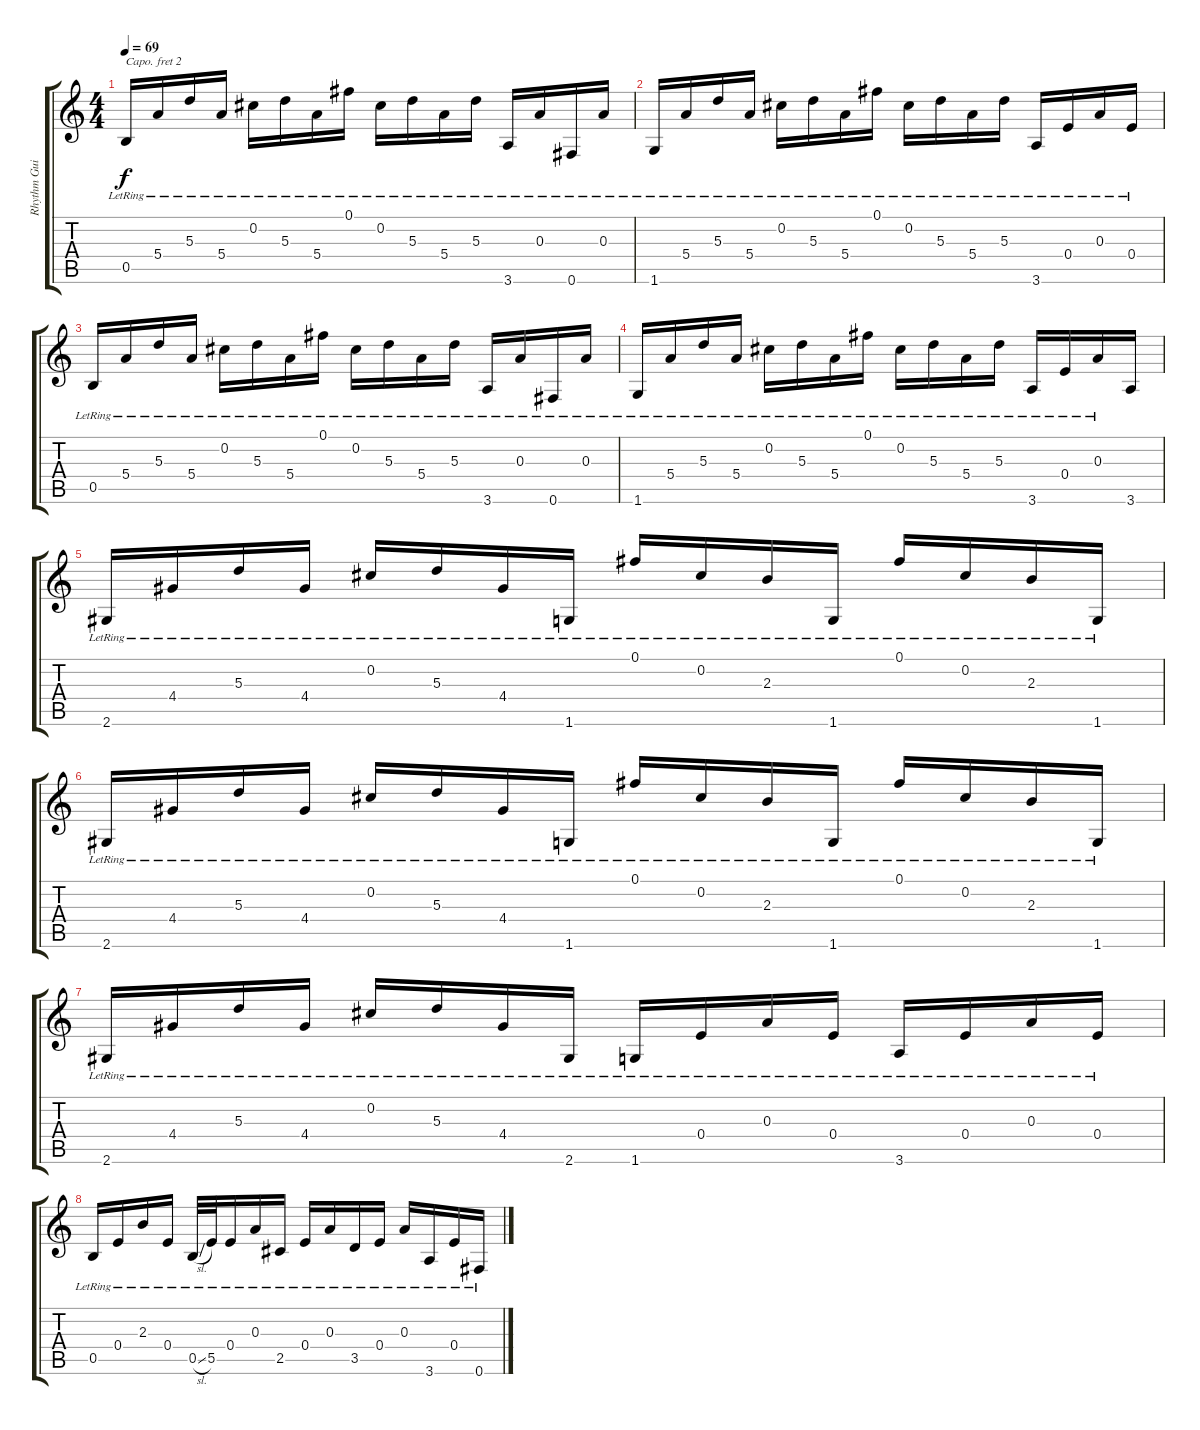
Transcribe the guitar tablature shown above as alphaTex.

\track ("Rhythm Guitar" "Rhythm Gui") {instrument electricguitarjazz}
\staff {score tabs}
\capo 2
\tuning (E4 B3 G3 D3 A2 E2) {hide}
\ts (4 4)
\tempo 69
\clef g2
\ks c
0.5{lr}.16{dy f} 5.4{lr}.16 5.3{lr}.16 5.4{lr}.16 0.2{lr}.16 5.3{lr}.16 5.4{lr}.16 0.1{lr}.16 0.2{lr}.16 5.3{lr}.16 5.4{lr}.16 5.3{lr}.16 3.6{lr}.16 0.3{lr}.16 0.6{lr}.16 0.3{lr}.16 |
1.6{lr}.16 5.4{lr}.16 5.3{lr}.16 5.4{lr}.16 0.2{lr}.16 5.3{lr}.16 5.4{lr}.16 0.1{lr}.16 0.2{lr}.16 5.3{lr}.16 5.4{lr}.16 5.3{lr}.16 3.6{lr}.16 0.4{lr}.16 0.3{lr}.16 0.4{lr}.16 |
0.5{lr}.16 5.4{lr}.16 5.3{lr}.16 5.4{lr}.16 0.2{lr}.16 5.3{lr}.16 5.4{lr}.16 0.1{lr}.16 0.2{lr}.16 5.3{lr}.16 5.4{lr}.16 5.3{lr}.16 3.6{lr}.16 0.3{lr}.16 0.6{lr}.16 0.3{lr}.16 |
1.6{lr}.16 5.4{lr}.16 5.3{lr}.16 5.4{lr}.16 0.2{lr}.16 5.3{lr}.16 5.4{lr}.16 0.1{lr}.16 0.2{lr}.16 5.3{lr}.16 5.4{lr}.16 5.3{lr}.16 3.6{lr}.16 0.4{lr}.16 0.3{lr}.16 3.6.16 |
2.6{lr}.16 4.4{lr}.16 5.3{lr}.16 4.4{lr}.16 0.2{lr}.16 5.3{lr}.16 4.4{lr}.16 1.6{lr}.16 0.1{lr}.16 0.2{lr}.16 2.3{lr}.16 1.6{lr}.16 0.1{lr}.16 0.2{lr}.16 2.3{lr}.16 1.6{lr}.16 |
2.6{lr}.16 4.4{lr}.16 5.3{lr}.16 4.4{lr}.16 0.2{lr}.16 5.3{lr}.16 4.4{lr}.16 1.6{lr}.16 0.1{lr}.16 0.2{lr}.16 2.3{lr}.16 1.6{lr}.16 0.1{lr}.16 0.2{lr}.16 2.3{lr}.16 1.6{lr}.16 |
2.6{lr}.16 4.4{lr}.16 5.3{lr}.16 4.4{lr}.16 0.2{lr}.16 5.3{lr}.16 4.4{lr}.16 2.6{lr}.16 1.6{lr}.16 0.4{lr}.16 0.3{lr}.16 0.4{lr}.16 3.6{lr}.16 0.4{lr}.16 0.3{lr}.16 0.4{lr}.16 |
0.5{lr}.16 0.4{lr}.16 2.3{lr}.16 0.4{lr}.16 0.5{sl lr}.32 5.5{lr}.32 0.4{lr}.16 0.3{lr}.16 2.5{lr}.16 0.4{lr}.16 0.3{lr}.16 3.5{lr}.16 0.4{lr}.16 0.3{lr}.16 3.6{lr}.16 0.4{lr}.16 0.6{lr}.16
